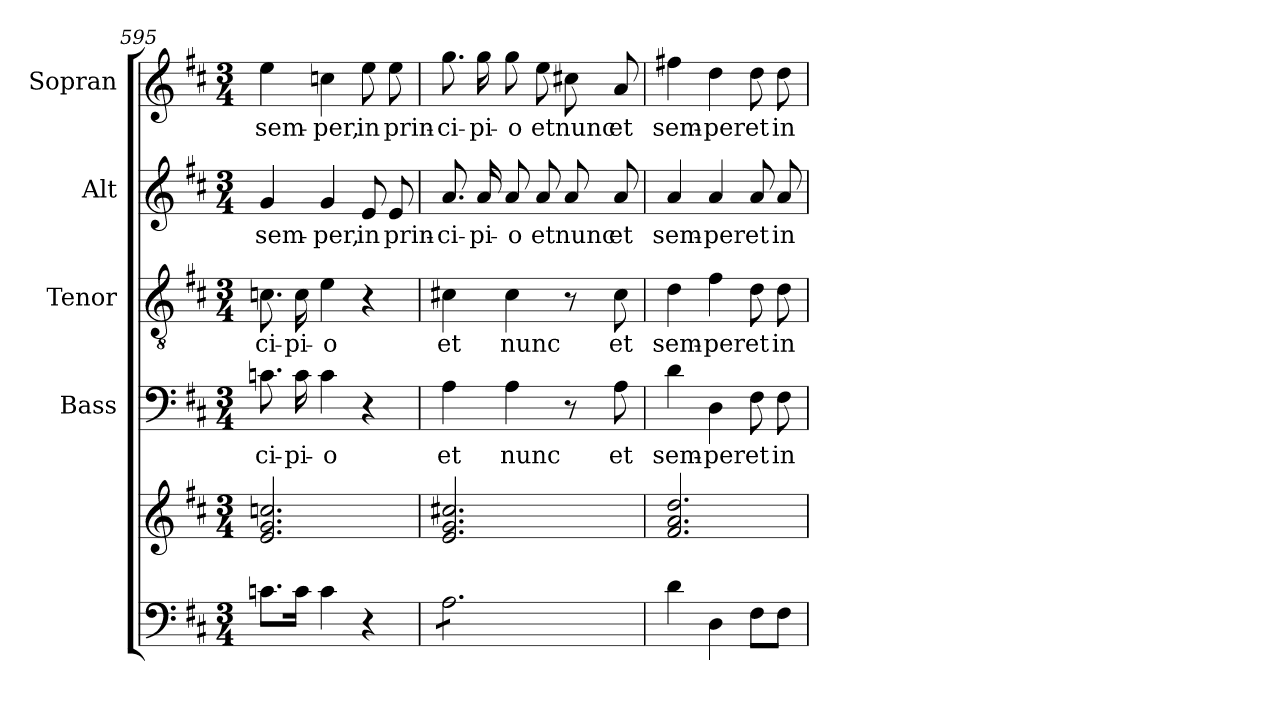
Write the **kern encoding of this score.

**kern	**kern	**kern	**text	**kern	**text	**kern	**text	**kern	**text
*part5	*part5	*part4	*part4	*part3	*part3	*part2	*part2	*part1	*part1
*staff6	*staff5	*staff4	*staff4	*staff3	*staff3	*staff2	*staff2	*staff1	*staff1
*	*	*I"Bass	*	*I"Tenor	*	*I"Alt	*	*I"Sopran	*
*	*	*I'B.	*	*I'T.	*	*I'A.	*	*I'S.	*
*clefF4	*clefG2	*clefF4	*	*clefGv2	*	*clefG2	*	*clefG2	*
*k[f#c#]	*k[f#c#]	*k[f#c#]	*	*k[f#c#]	*	*k[f#c#]	*	*k[f#c#]	*
*D:	*D:	*D:	*	*D:	*	*D:	*	*D:	*
*M3/4	*M3/4	*M3/4	*	*M3/4	*	*M3/4	*	*M3/4	*
=595	=595	=595	=595	=595	=595	=595	=595	=595	=595
!	!	!	!LO:LY:b	!	!LO:LY:b	!	!LO:LY:b	!	!LO:LY:b
8.cn\L	2.e/ 2.g/ 2.ccn/	8.cn\	-ci-	8.cn\	-ci-	4g/	sem-	4ee\	sem-
!	!	!	!LO:LY:b	!	!LO:LY:b	!	!	!	!
16c\Jk	.	16c\	-pi-	16c\	-pi-	.	.	.	.
!	!	!	!LO:LY:b	!	!LO:LY:b	!	!LO:LY:b	!	!LO:LY:b
4c\	.	4c\	-o	4e\	-o	4g/	-per,	4ccn\	-per,
!	!	!	!	!	!	!	!LO:LY:b	!	!LO:LY:b
4r	.	4r	.	4r	.	8e/	in	8ee\	in
!	!	!	!	!	!	!	!LO:LY:b	!	!LO:LY:b
.	.	.	.	.	.	8e/	prin-	8ee\	prin-
=596	=596	=596	=596	=596	=596	=596	=596	=596	=596
!	!	!	!LO:LY:b	!	!LO:LY:b	!	!LO:LY:b	!	!LO:LY:b
*tremolo	*	*	*	*	*	*	*	*	*
8A\L	2.e/ 2.g/ 2.cc#X/	4A\	et	4c#X\	et	8.a/	-ci-	8.gg\	-ci-
8A\	.	.	.	.	.	.	.	.	.
!	!	!	!	!	!	!	!LO:LY:b	!	!LO:LY:b
.	.	.	.	.	.	16a/	-pi-	16gg\	-pi-
!	!	!	!LO:LY:b	!	!LO:LY:b	!	!LO:LY:b	!	!LO:LY:b
8A\	.	4A\	nunc	4c#\	nunc	8a/	-o	8gg\	-o
!	!	!	!	!	!	!	!LO:LY:b	!	!LO:LY:b
8A\	.	.	.	.	.	8a/	et	8ee\	et
!	!	!	!	!	!	!	!LO:LY:b	!	!LO:LY:b
8A\	.	8r	.	8r	.	8a/	nunc	8cc#X\	nunc
!	!	!	!LO:LY:b	!	!LO:LY:b	!	!LO:LY:b	!	!LO:LY:b
8A\J	.	8A\	et	8c#\	et	8a/	et	8a/	et
*Xtremolo	*	*	*	*	*	*	*	*	*
=597	=597	=597	=597	=597	=597	=597	=597	=597	=597
!	!	!	!LO:LY:b	!	!LO:LY:b	!	!LO:LY:b	!	!LO:LY:b
4d\	2.f#/ 2.a/ 2.dd/	4d\	sem-	4d\	sem-	4a/	sem-	4ff#X\	sem-
!	!	!	!LO:LY:b	!	!LO:LY:b	!	!LO:LY:b	!	!LO:LY:b
4D\	.	4D\	-per	4f#\	-per	4a/	-per	4dd\	-per
!	!	!	!LO:LY:b	!	!LO:LY:b	!	!LO:LY:b	!	!LO:LY:b
8F#\L	.	8F#\	et	8d\	et	8a/	et	8dd\	et
!	!	!	!LO:LY:b	!	!LO:LY:b	!	!LO:LY:b	!	!LO:LY:b
8F#\J	.	8F#\	in	8d\	in	8a/	in	8dd\	in
=	=	=	=	=	=	=	=	=	=
*-	*-	*-	*-	*-	*-	*-	*-	*-	*-
